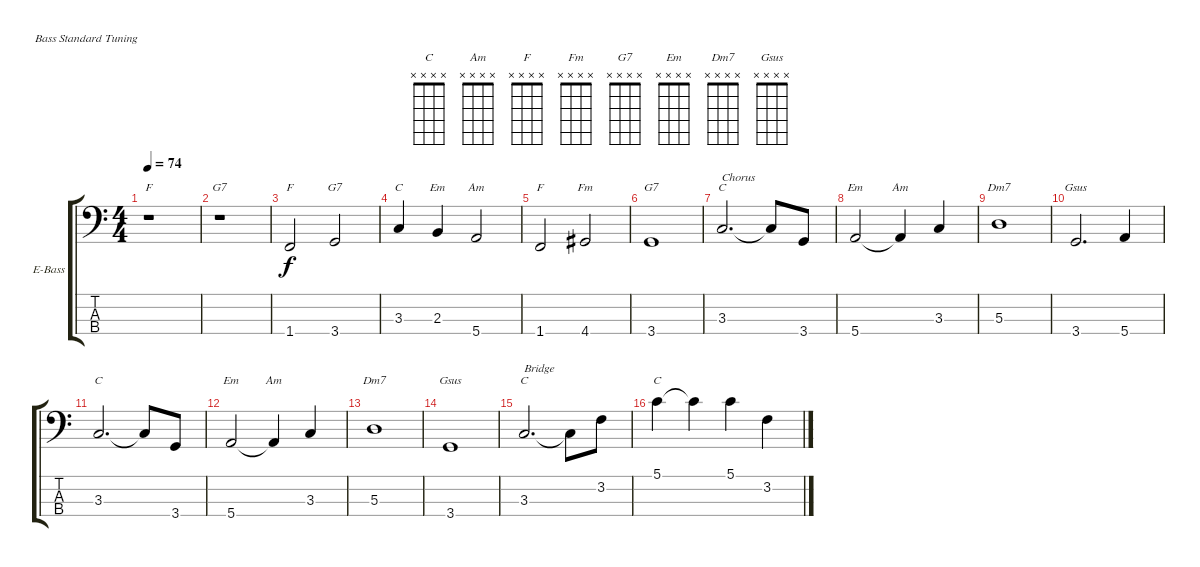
\bracketExtendMode groupsimilarinstruments
\firstSystemTrackNameOrientation horizontal
\otherSystemsTrackNameOrientation horizontal
\track ("Bass" "E-Bass") {instrument electricbassfinger}
\staff {score tabs}
\tuning (G2 D2 A1 E1)
\chord ("C" x x x x)
\chord ("Am" x x x x)
\chord ("F" x x x x)
\chord ("Fm" x x x x)
\chord ("G7" x x x x)
\chord ("Em" x x x x)
\chord ("Dm7" x x x x)
\chord ("Gsus" x x x x)
\ts (4 4)
\tempo 74
\clef f4
\ks c
r.1{ch "F" dy f} |
r.1{ch "G7"} |
1.4.2{ch "F"} 3.4.2{ch "G7"} |
3.3.4{ch "C"} 2.3.4{ch "Em"} 5.4.2{ch "Am"} |
1.4.2{ch "F"} 4.4.2{ch "Fm"} |
3.4.1{ch "G7"} |
3.3.2{d ch "C" txt "Chorus"} 3.3{t}.8 3.4.8 |
5.4.2{ch "Em"} 5.4{t}.4{ch "Am"} 3.3.4 |
5.3.1{ch "Dm7"} |
3.4.2{d ch "Gsus"} 5.4.4 |
3.3.2{d ch "C"} 3.3{t}.8 3.4.8 |
5.4.2{ch "Em"} 5.4{t}.4{ch "Am"} 3.3.4 |
5.3.1{ch "Dm7"} |
3.4.1{ch "Gsus"} |
3.3.2{d ch "C" txt "Bridge"} 3.3{t}.8 3.2.8 |
5.1.4{ch "C"} 5.1{t}.4 5.1.4 3.2.4
